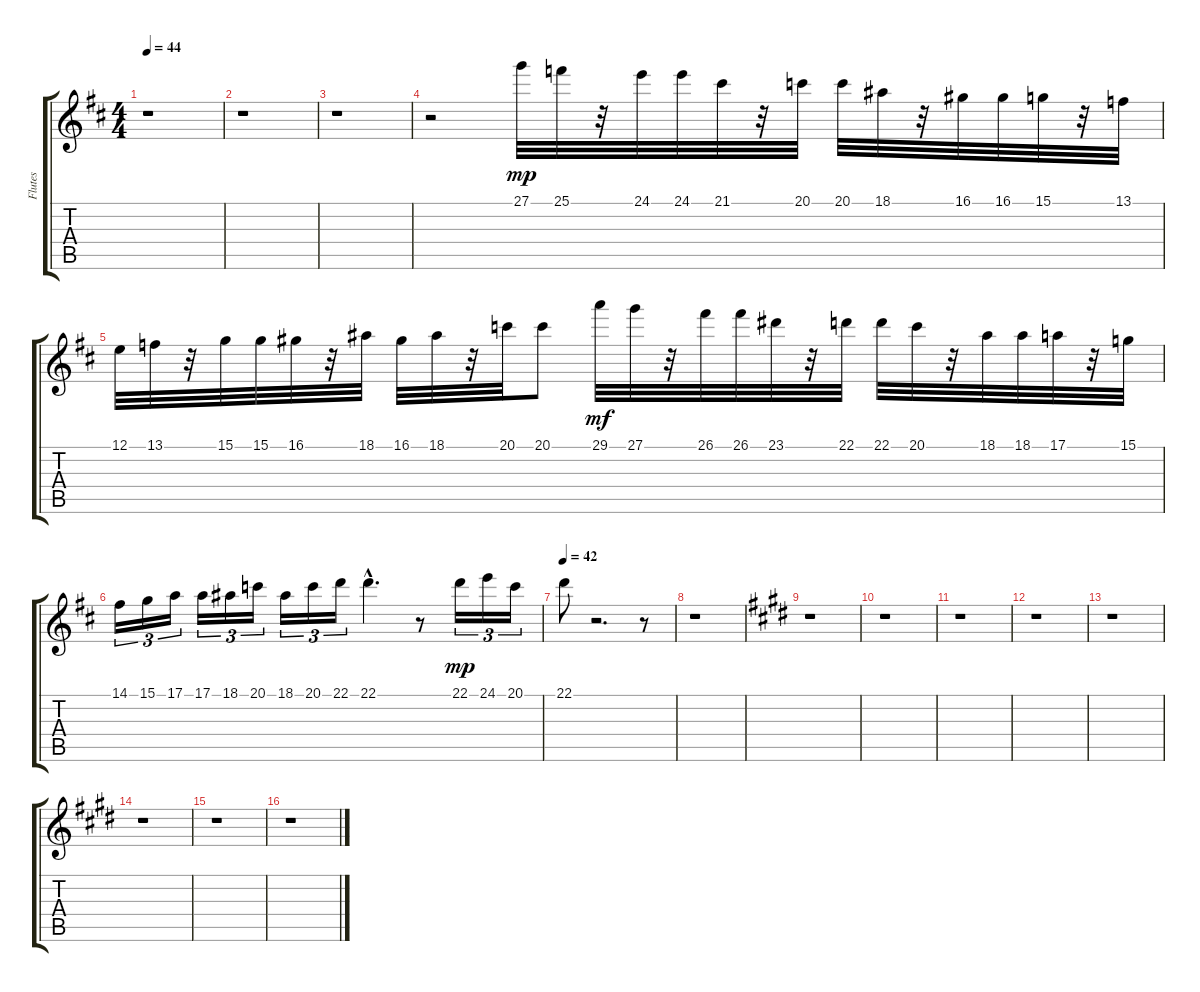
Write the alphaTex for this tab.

\track ("Flutes" "Flutes") {instrument flute}
\staff {score tabs}
\tuning (E4 B3 G3 D3 A2 E2) {hide}
\ts (4 4)
\tempo 44
\clef g2
\ks d
r.1{dy mp} |
r.1 |
r.1 |
r.2 27.1.32 25.1.32 r.32 24.1.32 24.1.32 21.1.32 r.32 20.1.32 20.1.32 18.1.32 r.32 16.1.32 16.1.32 15.1.32 r.32 13.1.32 |
12.1.32 13.1.32 r.32 15.1.32 15.1.32 16.1.32 r.32 18.1.32 16.1.32 18.1.32 r.32 20.1.32 20.1.8 29.1.32{dy mf} 27.1.32 r.32 26.1.32 26.1.32 23.1.32 r.32 22.1.32 22.1.32 20.1.32 r.32 18.1.32 18.1.32 17.1.32 r.32 15.1.32 |
14.1.16{tu (3 2)} 15.1.16{tu (3 2)} 17.1.16{tu (3 2)} 17.1.16{tu (3 2)} 18.1.16{tu (3 2)} 20.1.16{tu (3 2)} 18.1.16{tu (3 2)} 20.1.16{tu (3 2)} 22.1.16{tu (3 2)} 22.1{hac}.4{d} r.8 22.1.16{tu (3 2) dy mp} 24.1.16{tu (3 2)} 20.1.16{tu (3 2)} |
\tempo 42
22.1.8 r.2{d} r.8 |
r.1 |
\ks e
r.1 |
r.1 |
r.1 |
r.1 |
r.1 |
r.1 |
r.1 |
r.1
